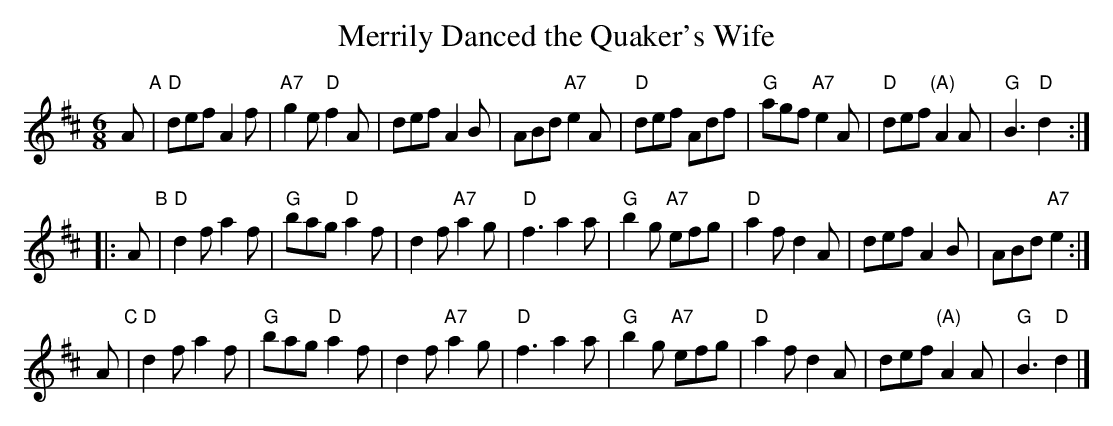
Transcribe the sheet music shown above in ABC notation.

X:1
T: Merrily Danced the Quaker's Wife
M: 6/8
L: 1/8
K: D
A "A"\
| "D"def A2f | "A7"g2e "D"f2A | def A2B | ABd "A7"e2A \
| "D"def Adf | "G"agf "A7"e2A | "D"def "(A)"A2A | "G"B3 "D"d2 :|
|: A "B"\
| "D"d2f a2f | "G"bag "D"a2f | d2f "A7"a2g | "D"f3 a2a \
| "G"b2g "A7"efg | "D"a2f d2A | def A2B | ABd "A7"e2 :|
A "C"\
| "D"d2f a2f | "G"bag "D"a2f | d2f "A7"a2g | "D"f3 a2a \
| "G"b2g "A7"efg | "D"a2f d2A | def "(A)"A2A | "G"B3 "D"d2 |]
